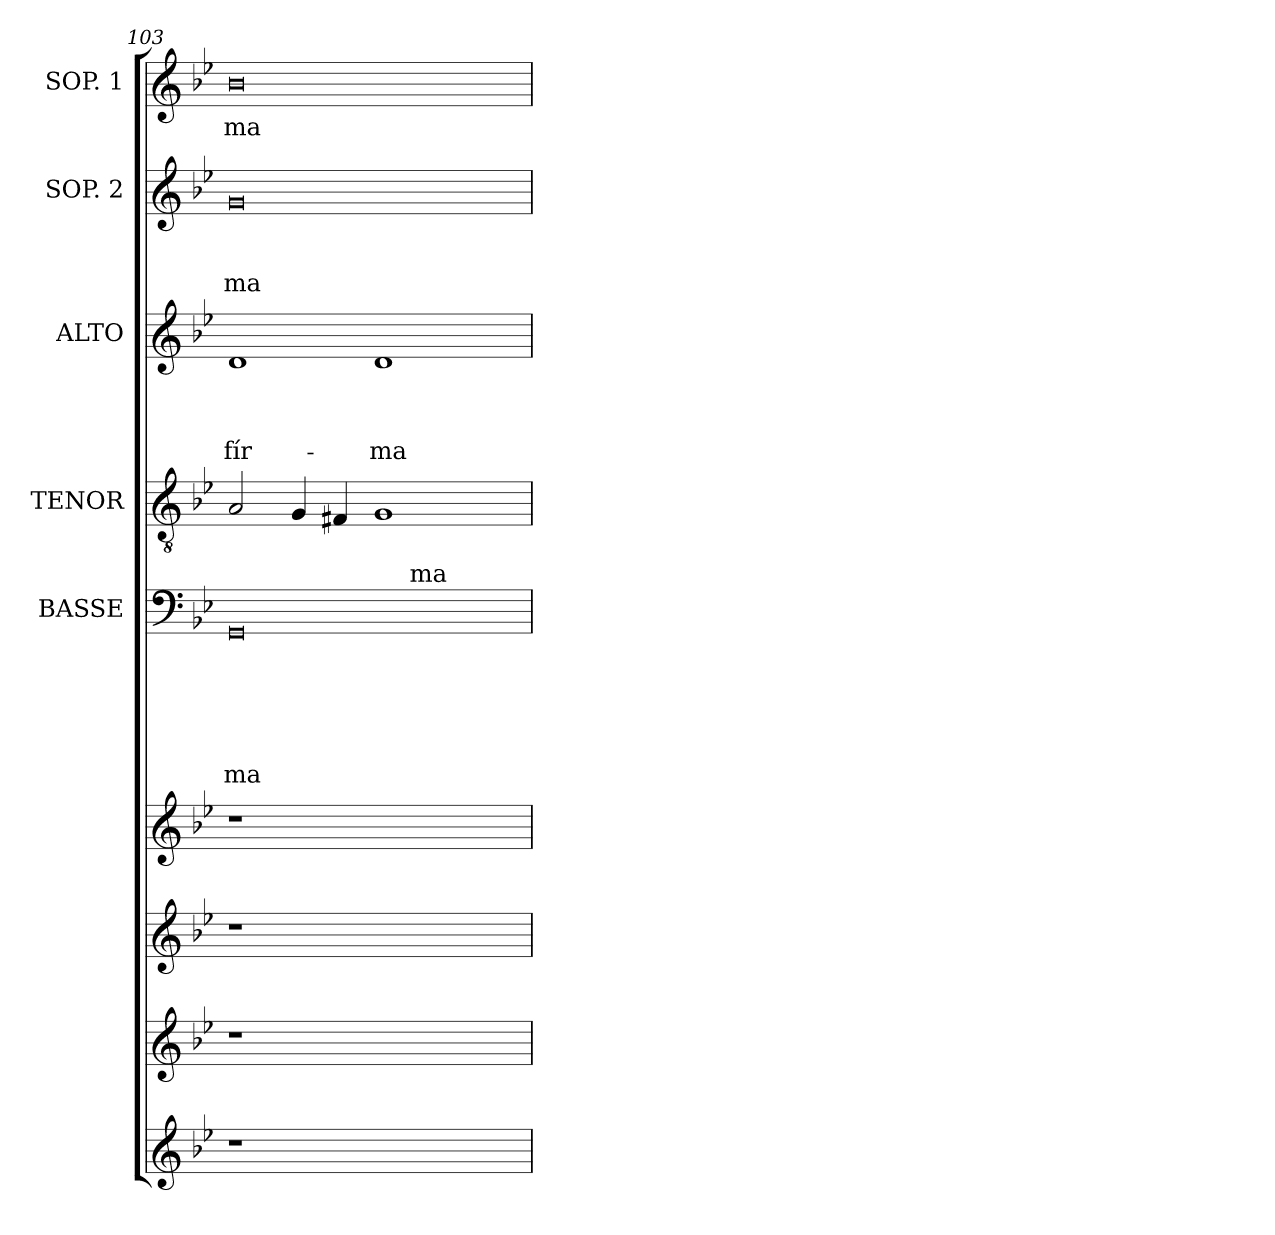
**kern	**kern	**kern	**kern	**kern	**text	**text	**text	**text	**text	**text	**kern	**kern	**text	**text	**text	**text	**kern	**text	**text	**text	**kern	**text
*part9	*part8	*part7	*part6	*part5	*part5	*part5	*part5	*part5	*part5	*part5	*part4	*part3	*part3	*part3	*part3	*part3	*part2	*part2	*part2	*part2	*part1	*part1
*staff9	*staff8	*staff7	*staff6	*staff5	*staff5	*staff5	*staff5	*staff5	*staff5	*staff5	*staff4	*staff3	*staff3	*staff3	*staff3	*staff3	*staff2	*staff2	*staff2	*staff2	*staff1	*staff1
*	*	*	*	*I"BASSE	*	*	*	*	*	*	*I"TENOR	*I"ALTO	*	*	*	*	*I"SOP. 2	*	*	*	*I"SOP. 1	*
*	*	*	*	*I'BAS.	*	*	*	*	*	*	*I'TEN.	*I'ALT.	*	*	*	*	*I'SOP. 2	*	*	*	*I'SOP. 1	*
*clefG2	*clefG2	*clefG2	*clefG2	*clefF4	*	*	*	*	*	*	*clefGv2	*clefG2	*	*	*	*	*clefG2	*	*	*	*clefG2	*
*k[b-e-]	*k[b-e-]	*k[b-e-]	*k[b-e-]	*k[b-e-]	*	*	*	*	*	*	*k[b-e-]	*k[b-e-]	*	*	*	*	*k[b-e-]	*	*	*	*k[b-e-]	*
*B-:	*B-:	*B-:	*B-:	*B-:	*	*	*	*	*	*	*B-:	*B-:	*	*	*	*	*B-:	*	*	*	*B-:	*
=103	=103	=103	=103	=103	=103	=103	=103	=103	=103	=103	=103	=103	=103	=103	=103	=103	=103	=103	=103	=103	=103	=103
!	!	!	!	!	!	!	!	!	!	!LO:LY:b	!	!	!	!	!	!LO:LY:b	!	!	!	!LO:LY:b	!	!LO:LY:b
*	*	*	*	*^	*	*	*	*	*	*	*	*	*	*	*	*	*	*	*	*	*	*
1r	1r	1r	1r	0GG	1ryy	.	.	.	.	.	-ma	2A/	1d	.	.	.	-fír-	0g	.	.	-ma	0b-	-ma
.	.	.	.	.	.	.	.	.	.	.	.	4G/	.	.	.	.	.	.	.	.	.	.	.
.	.	.	.	.	.	.	.	.	.	.	.	4F#X/	.	.	.	.	.	.	.	.	.	.	.
!	!	!	!	!	!	!	!	!	!	!	!	!	!	!	!	!	!LO:LY:b	!	!	!	!	!	!
1ryy	1ryy	1ryy	1ryy	.	8.ryy	.	.	.	.	.	.	1G	1d	.	.	.	-ma	.	.	.	.	.	.
!	!	!	!	!	!LO:TX:a:t=ma	!	!	!	!	!	!	!	!	!	!	!	!	!	!	!	!	!	!
.	.	.	.	.	2ryy	.	.	.	.	.	.	.	.	.	.	.	.	.	.	.	.	.	.
.	.	.	.	.	4ryy	.	.	.	.	.	.	.	.	.	.	.	.	.	.	.	.	.	.
.	.	.	.	.	16ryy	.	.	.	.	.	.	.	.	.	.	.	.	.	.	.	.	.	.
*	*	*	*	*v	*v	*	*	*	*	*	*	*	*	*	*	*	*	*	*	*	*	*	*
=	=	=	=	=	=	=	=	=	=	=	=	=	=	=	=	=	=	=	=	=	=	=
*-	*-	*-	*-	*-	*-	*-	*-	*-	*-	*-	*-	*-	*-	*-	*-	*-	*-	*-	*-	*-	*-	*-
